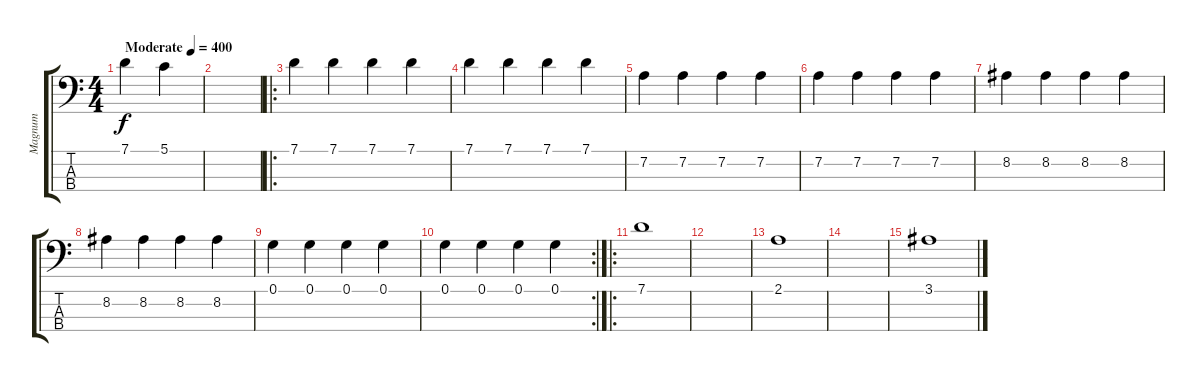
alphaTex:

\track ("Magnum" "Magnum") {instrument electricbassfinger}
\staff {score tabs}
\tuning (G2 D2 A1 E1) {hide}
\ts (4 4)
\tempo (400 "Moderate")
\clef f4
\ks c
7.1.4{dy f instrument electricbassfinger} 5.1.4 |
|
\ro
7.1.4 7.1.4 7.1.4 7.1.4 |
7.1.4 7.1.4 7.1.4 7.1.4 |
7.2.4 7.2.4 7.2.4 7.2.4 |
7.2.4 7.2.4 7.2.4 7.2.4 |
8.2.4 8.2.4 8.2.4 8.2.4 |
8.2.4 8.2.4 8.2.4 8.2.4 |
0.1.4 0.1.4 0.1.4 0.1.4 |
\rc 2
0.1.4 0.1.4 0.1.4 0.1.4 |
\ro
7.1.1 |
|
2.1.1 |
|
3.1.1
